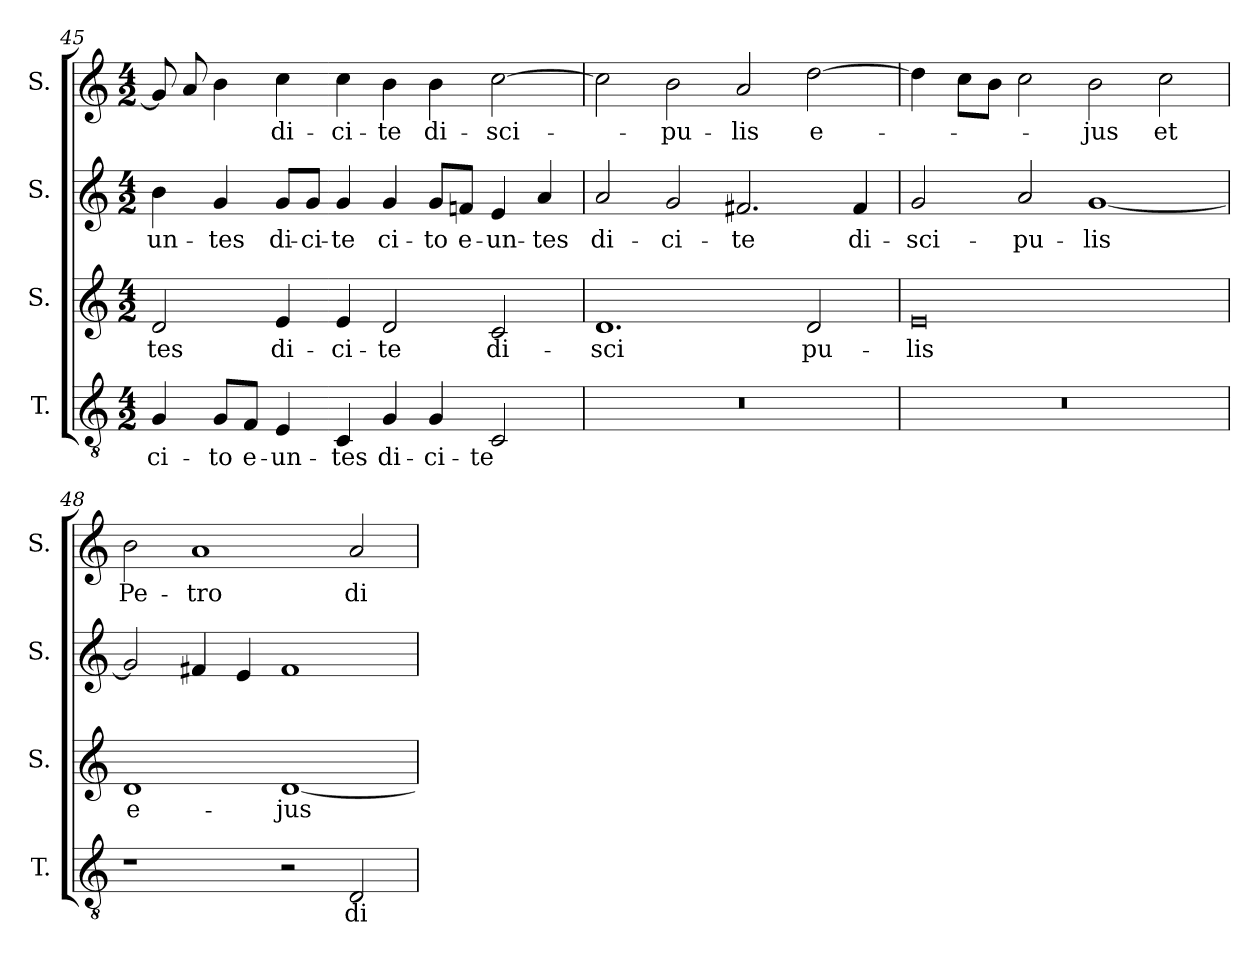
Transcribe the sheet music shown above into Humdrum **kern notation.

**kern	**text	**kern	**text	**kern	**text	**kern	**text
*part4	*part4	*part3	*part3	*part2	*part2	*part1	*part1
*staff4	*staff4	*staff3	*staff3	*staff2	*staff2	*staff1	*staff1
*I"T.	*	*I"S.	*	*I"S.	*	*I"S.	*
*I'T.	*	*I'S.	*	*I'S.	*	*I'S.	*
!!LO:LB:g=z
*clefGv2	*	*clefG2	*	*clefG2	*	*clefG2	*
*k[]	*	*k[]	*	*k[]	*	*k[]	*
*C:	*	*C:	*	*C:	*	*C:	*
*M4/2	*	*M4/2	*	*M4/2	*	*M4/2	*
=45	=45	=45	=45	=45	=45	=45	=45
!	!LO:LY:b:color=#000000	!	!	!	!	!	!
!	!	!	!LO:LY:b:color=#000000	!	!	!	!
!	!	!	!	!	!LO:LY:b:color=#000000	!	!
4Gi/	ci-	2di/	-tes	4bi\	-un-	8gi/]	.
.	.	.	.	.	.	8ai/	.
!	!LO:LY:b:color=#000000	!	!	!	!	!	!
!	!	!	!	!	!LO:LY:b:color=#000000	!	!
8Gi/L	-to	.	.	4gi/	-tes	4bi\	.
!	!LO:LY:b:color=#000000	!	!	!	!	!	!
8Fi/J	e-	.	.	.	.	.	.
!	!LO:LY:b:color=#000000	!	!	!	!	!	!
!	!	!	!LO:LY:b:color=#000000	!	!	!	!
!	!	!	!	!	!LO:LY:b:color=#000000	!	!
!	!	!	!	!	!	!	!LO:LY:b:color=#000000
4Ei/	-un-	4ei/	di-	8gi/L	di-	4cci\	di-
!	!	!	!	!	!LO:LY:b:color=#000000	!	!
.	.	.	.	8gi/J	-ci-	.	.
!	!LO:LY:b:color=#000000	!	!	!	!	!	!
!	!	!	!LO:LY:b:color=#000000	!	!	!	!
!	!	!	!	!	!LO:LY:b:color=#000000	!	!
!	!	!	!	!	!	!	!LO:LY:b:color=#000000
4Ci/	-tes	4ei/	-ci-	4gi/	-te	4cci\	-ci-
!	!LO:LY:b:color=#000000	!	!	!	!	!	!
!	!	!	!LO:LY:b:color=#000000	!	!	!	!
!	!	!	!	!	!LO:LY:b:color=#000000	!	!
!	!	!	!	!	!	!	!LO:LY:b:color=#000000
4Gi/	di-	2di/	-te	4gi/	ci-	4bi\	-te
!	!LO:LY:b:color=#000000	!	!	!	!	!	!
!	!	!	!	!	!LO:LY:b:color=#000000	!	!
!	!	!	!	!	!	!	!LO:LY:b:color=#000000
4Gi/	-ci-	.	.	8gi/L	-to	4bi\	di-
!	!	!	!	!	!LO:LY:b:color=#000000	!	!
.	.	.	.	8fni/J	e-	.	.
!	!LO:LY:b:color=#000000	!	!	!	!	!	!
!	!	!	!LO:LY:b:color=#000000	!	!	!	!
!	!	!	!	!	!LO:LY:b:color=#000000	!	!
!	!	!	!	!	!	!	!LO:LY:b:color=#000000
2Ci/	-te	2ci/	di-	4ei/	-un-	[>2cci\	-sci-
!	!	!	!	!	!LO:LY:b:color=#000000	!	!
.	.	.	.	4ai/	-tes	.	.
=46	=46	=46	=46	=46	=46	=46	=46
!LO:N:vis=1	!	!	!	!	!	!	!
!	!	!	!LO:LY:b:color=#000000	!	!	!	!
!	!	!	!	!	!LO:LY:b:color=#000000	!	!
0r	.	1.di	-sci	2ai/	di-	2cci\]	.
!	!	!	!	!	!LO:LY:b:color=#000000	!	!
!	!	!	!	!	!	!	!LO:LY:b:color=#000000
.	.	.	.	2gi/	-ci-	2bi\	-pu-
!	!	!	!	!	!LO:LY:b:color=#000000	!	!
!	!	!	!	!	!	!	!LO:LY:b:color=#000000
.	.	.	.	2.f#Xi/	-te	2ai/	-lis
!	!	!	!LO:LY:b:color=#000000	!	!	!	!
!	!	!	!	!	!	!	!LO:LY:b:color=#000000
.	.	2di/	pu-	.	.	[>2ddi\	e-
!	!	!	!	!	!LO:LY:b:color=#000000	!	!
.	.	.	.	4f#i/	di-	.	.
=47	=47	=47	=47	=47	=47	=47	=47
!LO:N:vis=1	!	!	!	!	!	!	!
!	!	!	!LO:LY:b:color=#000000	!	!	!	!
!	!	!	!	!	!LO:LY:b:color=#000000	!	!
0r	.	0ei	-lis	2gi/	-sci-	4ddi\]	.
.	.	.	.	.	.	8cci\L	.
.	.	.	.	.	.	8bi\J	.
!	!	!	!	!	!LO:LY:b:color=#000000	!	!
.	.	.	.	2ai/	-pu-	2cci\	.
!	!	!	!	!	!LO:LY:b:color=#000000	!	!
!	!	!	!	!	!	!	!LO:LY:b:color=#000000
.	.	.	.	[<1gi	-lis	2bi\	-jus
!	!	!	!	!	!	!	!LO:LY:b:color=#000000
.	.	.	.	.	.	2cci\	et
!!LO:PB:g=z
=48	=48	=48	=48	=48	=48	=48	=48
!	!	!	!LO:LY:b:color=#000000	!	!	!	!
!	!	!	!	!	!	!	!LO:LY:b:color=#000000
1r	.	1di	e-	2gi/]	.	2bi\	Pe-
!	!	!	!	!	!	!	!LO:LY:b:color=#000000
.	.	.	.	4f#Xi/	.	1ai	-tro
.	.	.	.	4ei/	.	.	.
!	!	!	!LO:LY:b:color=#000000	!	!	!	!
2r	.	[<1di	-jus	1f#i	.	.	.
!	!LO:LY:b:color=#000000	!	!	!	!	!	!
!	!	!	!	!	!	!	!LO:LY:b:color=#000000
2Di/	di-	.	.	.	.	2ai/	di-
=	=	=	=	=	=	=	=
*-	*-	*-	*-	*-	*-	*-	*-
